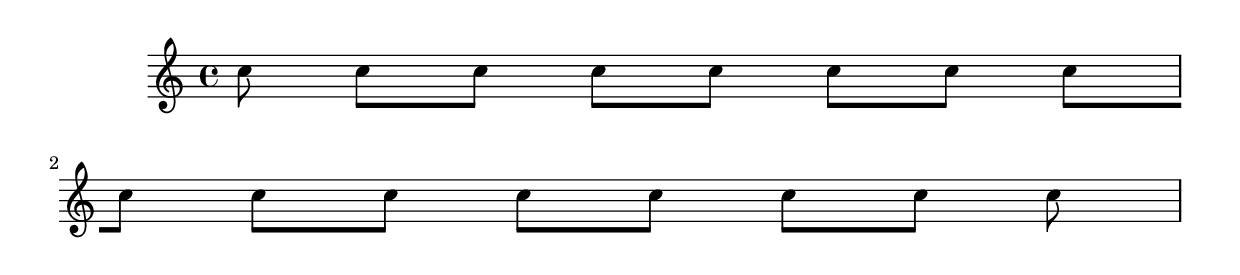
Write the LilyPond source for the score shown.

%% Do not edit this file; it is automatically
%% generated from LSR http://lsr.dsi.unimi.it
%% This file is in the public domain.
\version "2.13.16"

\header {
  lsrtags = "rhythms"

%% Translation of GIT committish: 5a7301fc350ffc3ab5bd3a2084c91666c9e9a549
  texidoces = "
Normalmente están prohibidos los saltos de línea si las barras
atraviesan las líneas divisorias.  Se puede cambiar este
comportamiento como se muestra aquí:

"
  doctitlees = "Barras que atraviesan saltos de línea"

%% Translation of GIT committish: 0a868be38a775ecb1ef935b079000cebbc64de40
texidocde = "
Zeilenumbrüche sind normalerweise während Balken verboten.  Das kann geändert
werden.

"
  doctitlede = "Balken über Zeilenumbrüche"


%% Translation of GIT committish: 708e0d9c660856b19929736ca18a6f9d68539c60

  texidocfr = "
Il est normalement impensable qu'un saut de ligne tombe au milieu d'une
ligature.  LilyPond permet néanmoins de l'obtenir.

"
  doctitlefr = "Ligature au moment d'un saut de ligne"

  texidoc = "
Line breaks are normally forbidden when beams cross bar lines. This
behavior can be changed as shown:

"
  doctitle = "Beams across line breaks"
} % begin verbatim

\relative c'' {
  \override Beam #'breakable = ##t
  c8 c[ c] c[ c] c[ c] c[ \break
  c8] c[ c] c[ c] c[ c] c
}


